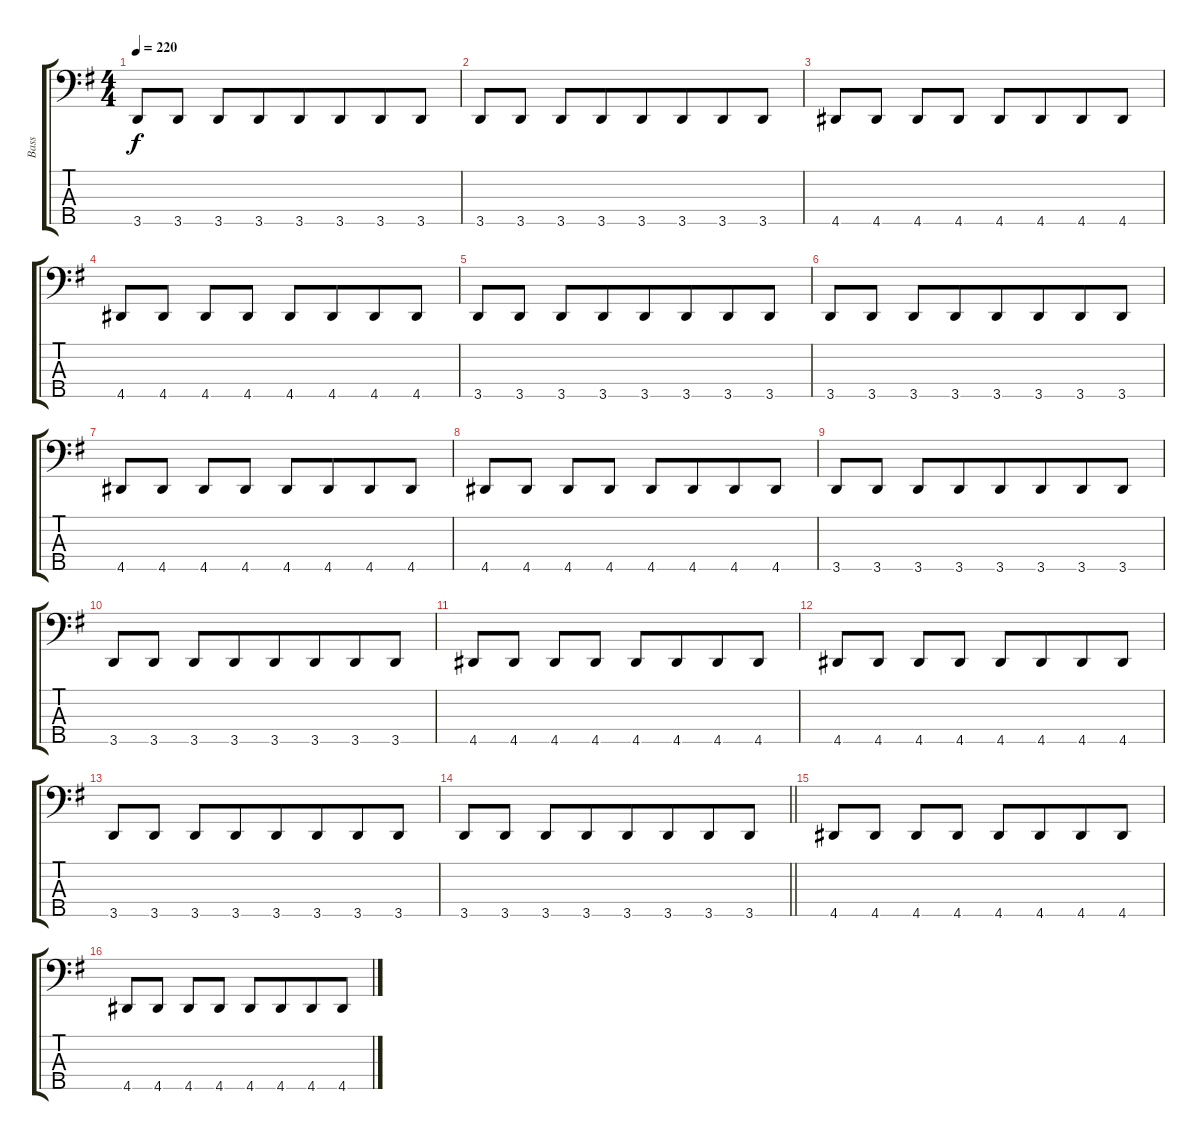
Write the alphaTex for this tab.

\track ("Bass" "Bass") {instrument electricbasspick}
\staff {score tabs}
\tuning (G2 D2 A1 E1 B0) {hide}
\ts (4 4)
\tempo 220
\clef f4
\ks eminor
3.5.8{dy f beam merge} 3.5.8 3.5.8{beam merge} 3.5.8{beam merge} 3.5.8 3.5.8{beam merge} 3.5.8{beam merge} 3.5.8 |
3.5.8{beam merge} 3.5.8 3.5.8{beam merge} 3.5.8{beam merge} 3.5.8 3.5.8{beam merge} 3.5.8{beam merge} 3.5.8 |
4.5.8 4.5.8 4.5.8 4.5.8 4.5.8 4.5.8{beam merge} 4.5.8 4.5.8 |
4.5.8 4.5.8 4.5.8 4.5.8 4.5.8 4.5.8{beam merge} 4.5.8 4.5.8 |
3.5.8{beam merge} 3.5.8 3.5.8{beam merge} 3.5.8{beam merge} 3.5.8 3.5.8{beam merge} 3.5.8{beam merge} 3.5.8 |
3.5.8{beam merge} 3.5.8 3.5.8{beam merge} 3.5.8{beam merge} 3.5.8 3.5.8{beam merge} 3.5.8{beam merge} 3.5.8 |
4.5.8 4.5.8 4.5.8 4.5.8 4.5.8 4.5.8{beam merge} 4.5.8 4.5.8 |
4.5.8 4.5.8 4.5.8 4.5.8 4.5.8 4.5.8{beam merge} 4.5.8 4.5.8 |
3.5.8{beam merge} 3.5.8 3.5.8{beam merge} 3.5.8{beam merge} 3.5.8 3.5.8{beam merge} 3.5.8{beam merge} 3.5.8 |
3.5.8{beam merge} 3.5.8 3.5.8{beam merge} 3.5.8{beam merge} 3.5.8 3.5.8{beam merge} 3.5.8{beam merge} 3.5.8 |
4.5.8 4.5.8 4.5.8 4.5.8 4.5.8 4.5.8{beam merge} 4.5.8 4.5.8 |
4.5.8 4.5.8 4.5.8 4.5.8 4.5.8 4.5.8{beam merge} 4.5.8 4.5.8 |
3.5.8{beam merge} 3.5.8 3.5.8{beam merge} 3.5.8{beam merge} 3.5.8 3.5.8{beam merge} 3.5.8{beam merge} 3.5.8 |
\barLineRight lightlight
3.5.8{beam merge} 3.5.8 3.5.8{beam merge} 3.5.8{beam merge} 3.5.8 3.5.8{beam merge} 3.5.8{beam merge} 3.5.8 |
4.5.8 4.5.8 4.5.8 4.5.8 4.5.8 4.5.8{beam merge} 4.5.8 4.5.8 |
4.5.8 4.5.8 4.5.8 4.5.8 4.5.8 4.5.8{beam merge} 4.5.8 4.5.8
